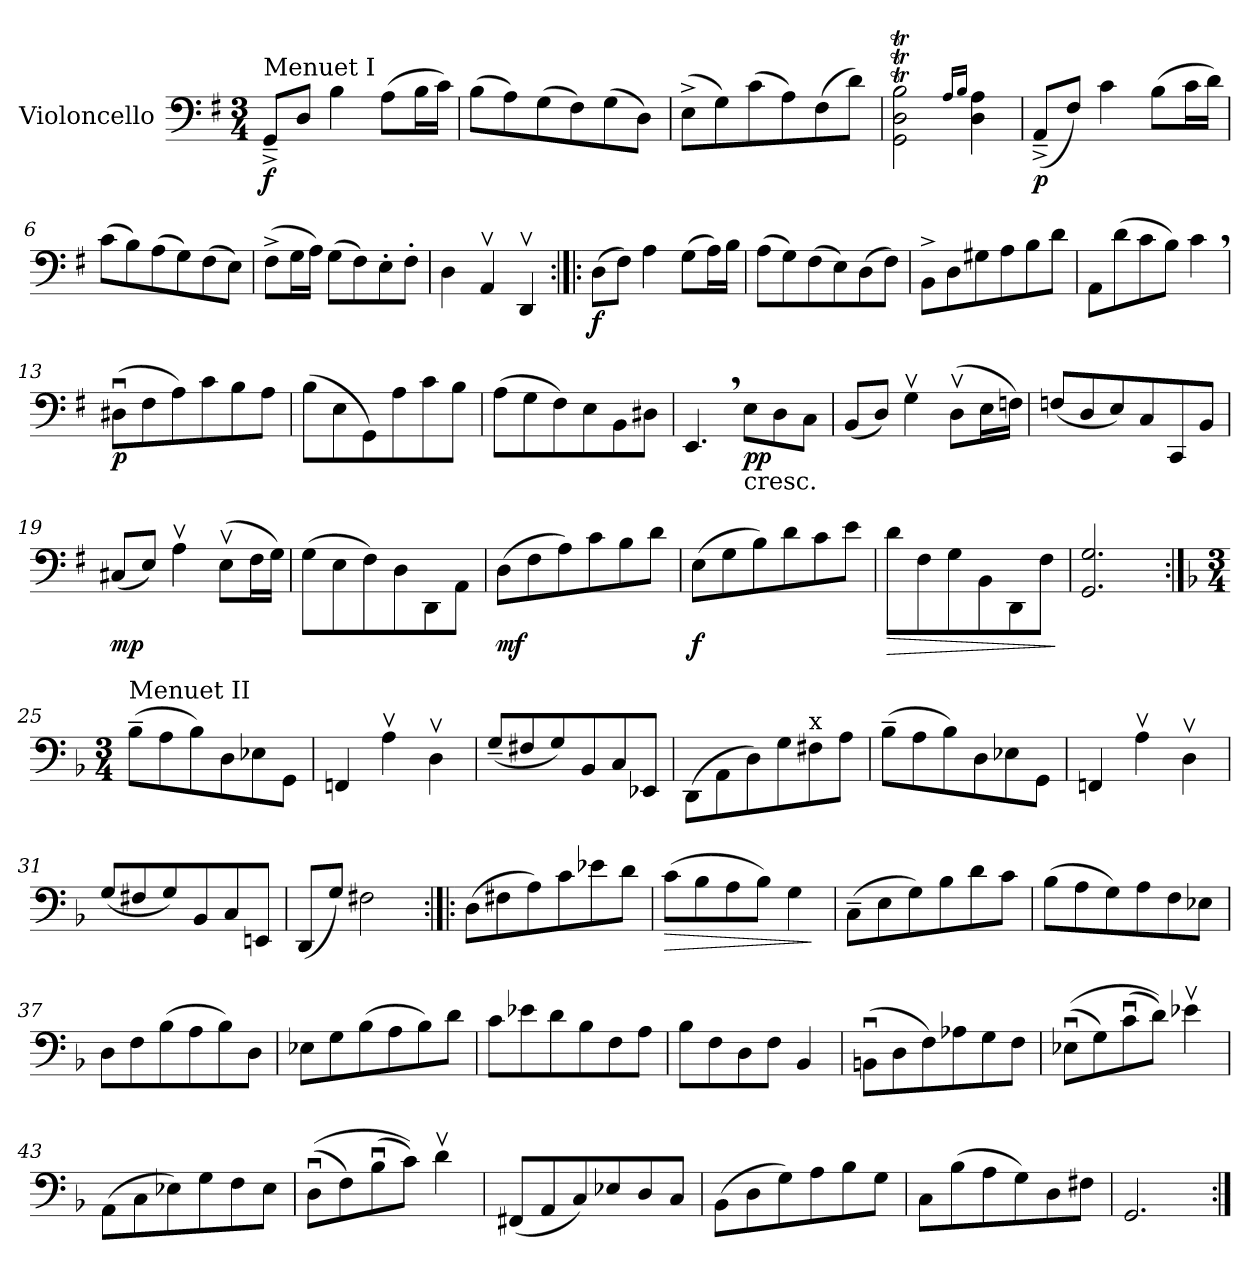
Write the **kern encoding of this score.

**kern	**dynam
*part1	*part1
*staff1	*staff1
*I"Violoncello	*
*I'Vc	*
*clefF4	*
*k[f#]	*
*G:	*
*M3/4	*
=1	=1
!LO:TX:a:t=Menuet I	!
!	!LO:DY:b
8GG^~/L	f
8D/J	.
4B\	.
(8A\L	.
16B\L	.
16c\JJ)	.
=2	=2
(8B\L	.
8A\)	.
(8G\	.
8F#\)	.
(8G\	.
8D\J)	.
=3	=3
(8E^\L	.
8G\)	.
(8c\	.
8A\)	.
(8F#\	.
8d\J)	.
=4	=4
2GG\T 2D\T 2B\T	.
16qA/LL	.
16qB/JJ	.
4D\TTT 4A\TTT	.
!!LO:LB:g=z
=5	=5
!	!LO:DY:b
(8AA^~/L	p
8F#/J)	.
4c\	.
(8B\L	.
16c\L	.
16d\JJ)	.
=6	=6
(8c\L	.
8B\)	.
(8A\	.
8G\)	.
(8F#\	.
8E\J)	.
=7	=7
(8F#^\L	.
16G\L	.
16A\JJ)	.
(8G\L	.
8F#\)	.
8E'\	.
8F#'\J	.
=8	=8
4D\	.
4AAv/	.
4DDv/	.
!!LO:LB:g=z
=9:|!|:	=9:|!|:
!	!LO:DY:b
(8D\L	f
8F#\J)	.
4A\	.
(8G\L	.
16A\L)	.
16B\JJ	.
=10	=10
(8A\L	.
8G\)	.
(8F#\	.
8E\)	.
(8D\	.
8F#\J)	.
=11	=11
8BB^\L	.
8D\	.
8G#X\	.
8A\	.
8B\	.
8d\J	.
=12	=12
8AA\L	.
(8d\	.
8c\	.
8B\J)	.
4c,\	.
!!LO:LB:g=z
=13	=13
!	!LO:DY:b
(8D#Xu\L	p
8F#\	.
8A\)	.
8c\	.
8B\	.
8A\J	.
=14	=14
(8B\L	.
8E\	.
8GG\)	.
8A\	.
8c\	.
8B\J	.
=15	=15
(8A\L	.
8G\	.
8F#\)	.
8E\	.
8BB\	.
8D#X\J	.
=16	=16
4.EE,/	.
!LO:TX:b:t=cresc.	!
!	!LO:DY:b
8E\L	pp
8D\	.
8C\J	.
!!LO:LB:g=z
=17	=17
(8BB/L	.
8D/J)	.
4Gv\	.
(8Dv\L	.
16E\L	.
16Fn\JJ)	.
=18	=18
(8Fn/L	.
8D/	.
8E/)	.
8C/	.
8CC/	.
8BB/J	.
=19	=19
!	!LO:DY:b
(8C#X/L	mp
8E/J)	.
4Av\	.
(8Ev\L	.
16F#\L	.
16G\JJ)	.
=20	=20
(8G\L	.
8E\	.
8F#\)	.
8D\	.
8DD\	.
8AA\J	.
!!LO:LB:g=z
=21	=21
!	!LO:DY:b
(8D\L	mf
8F#\	.
8A\)	.
8c\	.
8B\	.
8d\J	.
=22	=22
!	!LO:DY:b
(8E\L	f
8G\	.
8B\)	.
8d\	.
8c\	.
8e\J	.
=23	=23
!	!LO:HP:b
8d\L	>
8F#\	.
8G\	.
8BB\	.
8DD\	.
8F#\J	.
.	]
=24	=24
2.GG/ 2.G/	.
!!LO:LB:g=z
=25:|!	=25:|!
*k[b-]	*
*F:	*
*M3/4	*
!LO:TX:a:t=Menuet II	!
(8B-~\L	.
8A\	.
8B-\)	.
8D\	.
8E-X\	.
8GG\J	.
=26	=26
4FFn/	.
4Av\	.
4Dv\	.
=27	=27
(8G~/L	.
8F#X/	.
8G/)	.
8BB-/	.
8C/	.
8EE-X/J	.
=28	=28
(8DD\L	.
8AA\	.
8D\)	.
8G\	.
!LO:TX:a:t=x	!
8F#X\	.
8A\J	.
=29	=29
(8B-~\L	.
8A\	.
8B-\)	.
8D\	.
8E-X\	.
8GG\J	.
=30	=30
4FFn/	.
4Av\	.
4Dv\	.
!!LO:LB:g=z
=31	=31
(8G/L	.
8F#X/	.
8G/)	.
8BB-/	.
8C/	.
8EEn/J	.
=32	=32
(8DD/L	.
8G/J)	.
2F#X\	.
=33:|!|:	=33:|!|:
(8D\L	.
8F#X\	.
8A\)	.
8c\	.
8e-X\	.
8d\J	.
=34	=34
!	!LO:HP:b
(8c\L	>
8B-\	.
8A\	.
8B-\J)	.
4G\	.
.	]
=35	=35
(8C~\L	.
8E\	.
8G\)	.
8B-\	.
8d\	.
8c\J	.
=36	=36
(8B-\L	.
8A\	.
8G\)	.
8A\	.
8F\	.
8E-X\J	.
!!LO:LB:g=z
=37	=37
8D\L	.
8F\	.
(8B-\	.
8A\	.
8B-\)	.
8D\J	.
=38	=38
8E-X\L	.
8G\	.
(8B-\	.
8A\	.
8B-\)	.
8d\J	.
=39	=39
8c\L	.
8e-X\	.
8d\	.
8B-\	.
8F\	.
8A\J	.
=40	=40
8B-\L	.
8F\	.
8D\	.
8F\J	.
4BB-/	.
=41	=41
(8BBnu\L	.
8D\	.
8F\)	.
8A-X\	.
8G\	.
8F\J	.
=42	=42
((8E-Xu\L	.
8G\)	.
(8cu\	.
8d\J))	.
4e-Xv\	.
!!LO:LB:g=z
=43	=43
(8AA\L	.
8C\	.
8E-X\)	.
8G\	.
8F\	.
8E-\J	.
=44	=44
((8Du\L	.
8F\)	.
(8B-u\	.
8c\J))	.
4dv\	.
=45	=45
(8FF#X/L	.
8AA/	.
8C/)	.
8E-X/	.
8D/	.
8C/J	.
=46	=46
(8BB-\L	.
8D\	.
8G\)	.
8A\	.
8B-\	.
8G\J	.
=47	=47
8C\L	.
(8B-\	.
8A\	.
8G\)	.
8D\	.
8F#X\J	.
=48	=48
2.GG/	.
=:|!	=:|!
*-	*-
